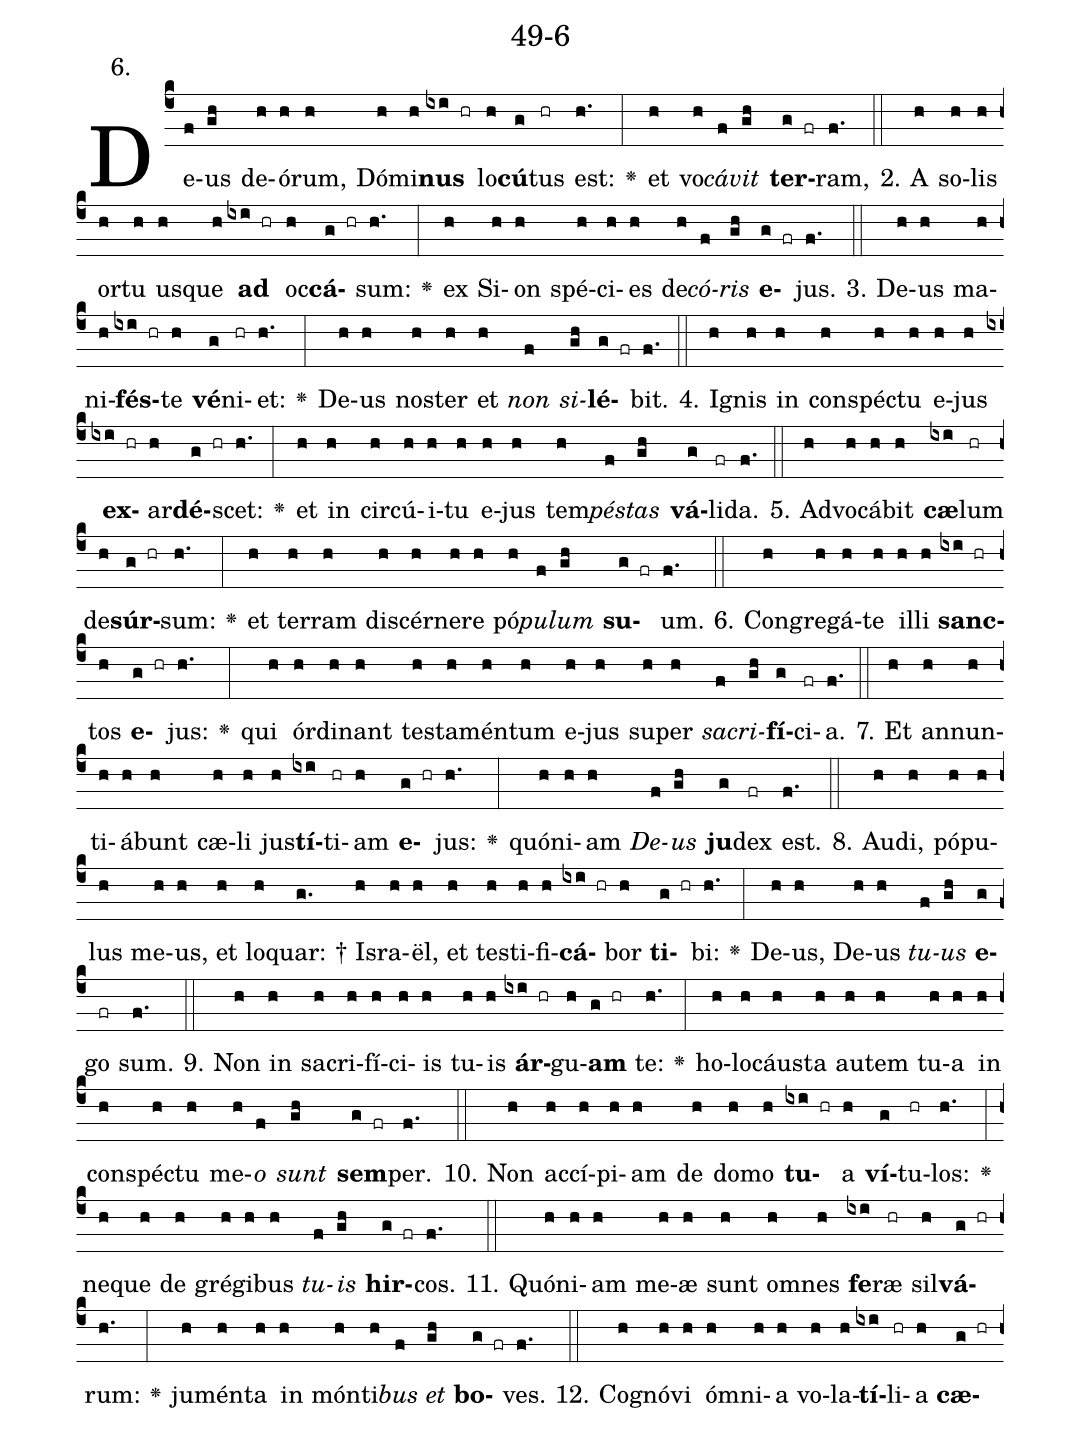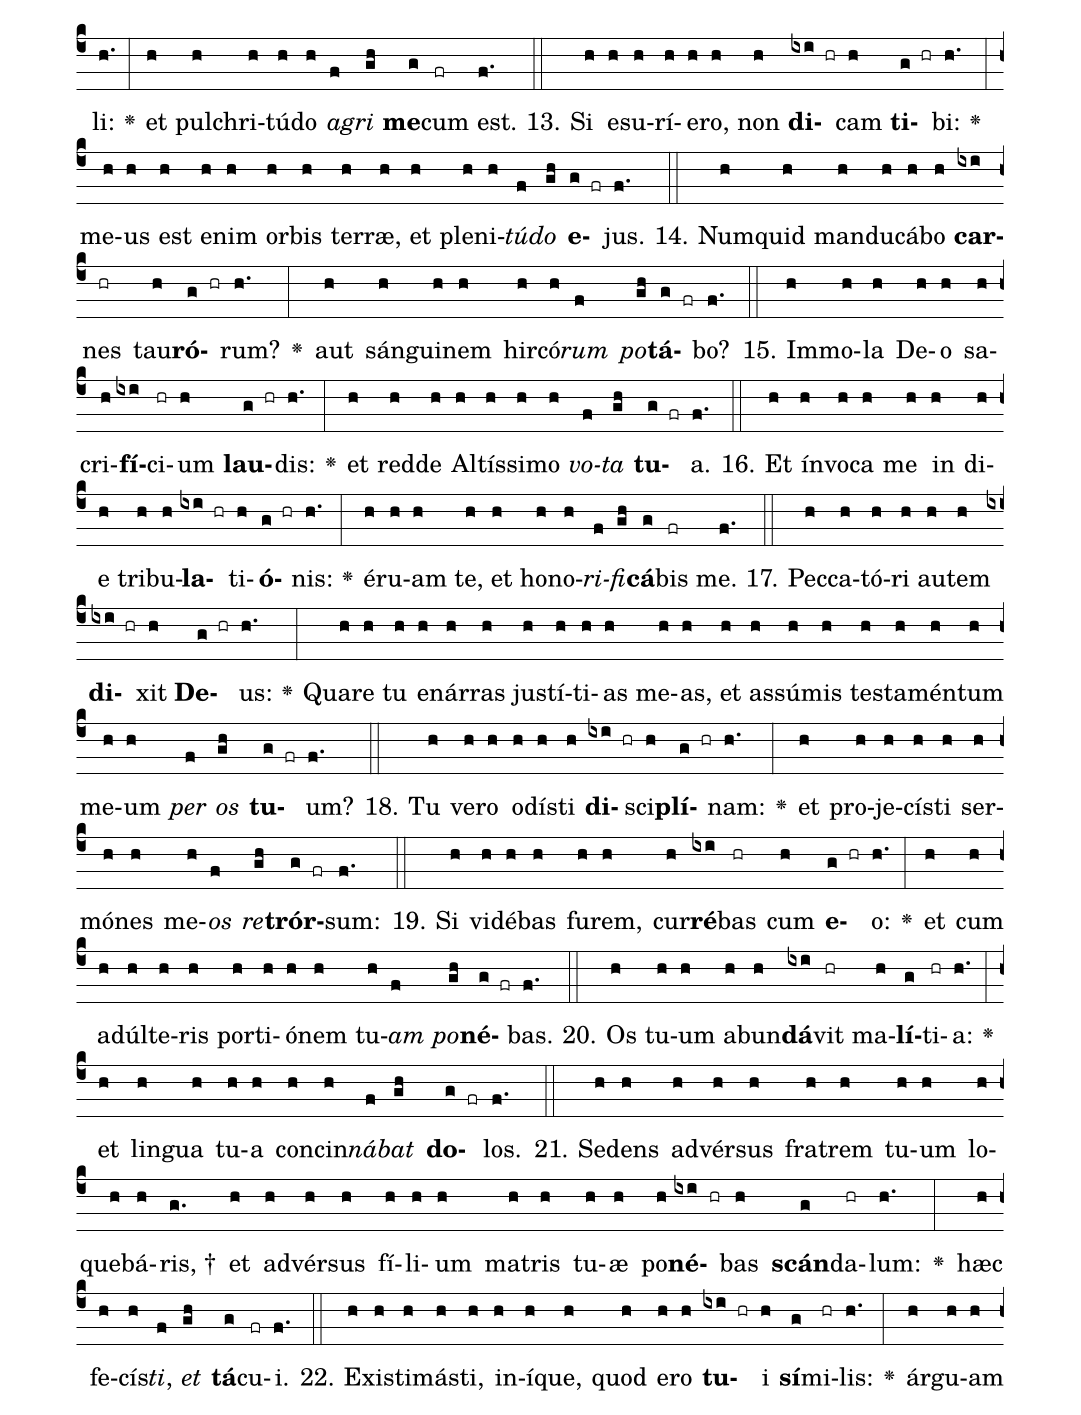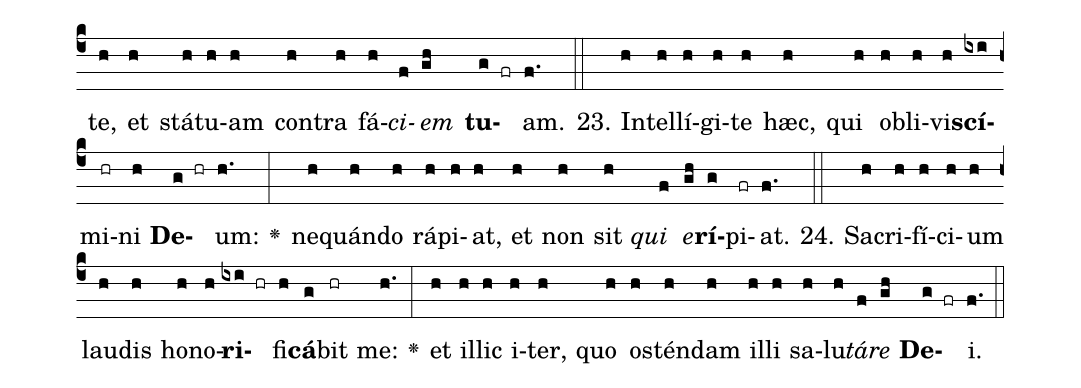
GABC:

name: 49-6;
annotation: 6.;
%%
(c4)De(f)us(gh) de(h)ó(h)rum,(h) Dó(h)mi(h)<b>nus</b>(ixi hr) lo(h)<b>cú</b>(g)tus(hr) est:(h.) <v>\greheightstar</v>(:) et(h) vo(h)<i>cá</i>(f)<i>vit</i>(gh) <b>ter</b>(g fr)ram,(f.) (::)
2. A(h) so(h)lis(h) or(h)tu(h) us(h)que(h) <b>ad</b>(ixi hr) oc(h)<b>cá</b>(g hr)sum:(h.) <v>\greheightstar</v>(:) ex(h) Si(h)on(h) spé(h)ci(h)es(h) de(h)<i>có</i>(f)<i>ris</i>(gh) <b>e</b>(g fr)jus.(f.) (::)
3. De(h)us(h) ma(h)ni(h)<b>fés</b>(ixi hr)te(h) <b>vé</b>(g)ni(hr)et:(h.) <v>\greheightstar</v>(:) De(h)us(h) nos(h)ter(h) et(h) <i>non</i>(f) <i>si</i>(gh)<b>lé</b>(g fr)bit.(f.) (::)
4. I(h)gnis(h) in(h) con(h)spéc(h)tu(h) e(h)jus(h) <b>ex</b>(ixi hr)ar(h)<b>dé</b>(g hr)scet:(h.) <v>\greheightstar</v>(:) et(h) in(h) cir(h)cú(h)i(h)tu(h) e(h)jus(h) tem(h)<i>pés</i>(f)<i>tas</i>(gh) <b>vá</b>(g)li(fr)da.(f.) (::)
5. Ad(h)vo(h)cá(h)bit(h) <b>cæ</b>(ixi)lum(hr) de(h)<b>súr</b>(g hr)sum:(h.) <v>\greheightstar</v>(:) et(h) ter(h)ram(h) di(h)scér(h)ne(h)re(h) pó(h)<i>pu</i>(f)<i>lum</i>(gh) <b>su</b>(g fr)um.(f.) (::)
6. Con(h)gre(h)gá(h)te(h) il(h)li(h) <b>sanc</b>(ixi hr)tos(h) <b>e</b>(g hr)jus:(h.) <v>\greheightstar</v>(:) qui(h) ór(h)di(h)nant(h) tes(h)ta(h)mén(h)tum(h) e(h)jus(h) su(h)per(h) <i>sa</i>(f)<i>cri</i>(gh)<b>fí</b>(g)ci(fr)a.(f.) (::)
7. Et(h) an(h)nun(h)ti(h)á(h)bunt(h) cæ(h)li(h) jus(h)<b>tí</b>(ixi)ti(hr)am(h) <b>e</b>(g hr)jus:(h.) <v>\greheightstar</v>(:) quón(h)i(h)am(h) <i>De</i>(f)<i>us</i>(gh) <b>ju</b>(g)dex(fr) est.(f.) (::)
8. Au(h)di,(h) pó(h)pu(h)lus(h) me(h)us,(h) et(h) lo(h)quar: †(g.) Is(h)ra(h)ël,(h) et(h) tes(h)ti(h)fi(h)<b>cá</b>(ixi hr)bor(h) <b>ti</b>(g hr)bi:(h.) <v>\greheightstar</v>(:) De(h)us,(h) De(h)us(h) <i>tu</i>(f)<i>us</i>(gh) <b>e</b>(g)go(fr) sum.(f.) (::)
9. Non(h) in(h) sa(h)cri(h)fí(h)ci(h)is(h) tu(h)is(h) <b>ár</b>(ixi hr)gu(h)<b>am</b>(g hr) te:(h.) <v>\greheightstar</v>(:) ho(h)lo(h)cáus(h)ta(h) au(h)tem(h) tu(h)a(h) in(h) con(h)spéc(h)tu(h) me(h)<i>o</i>(f) <i>sunt</i>(gh) <b>sem</b>(g fr)per.(f.) (::)
10. Non(h) ac(h)cí(h)pi(h)am(h) de(h) do(h)mo(h) <b>tu</b>(ixi hr)a(h) <b>ví</b>(g)tu(hr)los:(h.) <v>\greheightstar</v>(:) ne(h)que(h) de(h) gré(h)gi(h)bus(h) <i>tu</i>(f)<i>is</i>(gh) <b>hir</b>(g fr)cos.(f.) (::)
11. Quón(h)i(h)am(h) me(h)æ(h) sunt(h) om(h)nes(h) <b>fe</b>(ixi)ræ(hr) sil(h)<b>vá</b>(g hr)rum:(h.) <v>\greheightstar</v>(:) ju(h)mén(h)ta(h) in(h) món(h)ti(h)<i>bus</i>(f) <i>et</i>(gh) <b>bo</b>(g fr)ves.(f.) (::)
12. Co(h)gnó(h)vi(h) óm(h)ni(h)a(h) vo(h)la(h)<b>tí</b>(ixi)li(hr)a(h) <b>cæ</b>(g hr)li:(h.) <v>\greheightstar</v>(:) et(h) pul(h)chri(h)tú(h)do(h) <i>a</i>(f)<i>gri</i>(gh) <b>me</b>(g)cum(fr) est.(f.) (::)
13. Si(h) e(h)su(h)rí(h)e(h)ro,(h) non(h) <b>di</b>(ixi hr)cam(h) <b>ti</b>(g hr)bi:(h.) <v>\greheightstar</v>(:) me(h)us(h) est(h) e(h)nim(h) or(h)bis(h) ter(h)ræ,(h) et(h) ple(h)ni(h)<i>tú</i>(f)<i>do</i>(gh) <b>e</b>(g fr)jus.(f.) (::)
14. Num(h)quid(h) man(h)du(h)cá(h)bo(h) <b>car</b>(ixi)nes(hr) tau(h)<b>ró</b>(g hr)rum?(h.) <v>\greheightstar</v>(:) aut(h) sán(h)gui(h)nem(h) hir(h)có(h)<i>rum</i>(f) <i>po</i>(gh)<b>tá</b>(g fr)bo?(f.) (::)
15. Im(h)mo(h)la(h) De(h)o(h) sa(h)cri(h)<b>fí</b>(ixi)ci(hr)um(h) <b>lau</b>(g hr)dis:(h.) <v>\greheightstar</v>(:) et(h) red(h)de(h) Al(h)tís(h)si(h)mo(h) <i>vo</i>(f)<i>ta</i>(gh) <b>tu</b>(g fr)a.(f.) (::)
16. Et(h) ín(h)vo(h)ca(h) me(h) in(h) di(h)e(h) tri(h)bu(h)<b>la</b>(ixi hr)ti(h)<b>ó</b>(g hr)nis:(h.) <v>\greheightstar</v>(:) é(h)ru(h)am(h) te,(h) et(h) ho(h)no(h)<i>ri</i>(f)<i>fi</i>(gh)<b>cá</b>(g)bis(fr) me.(f.) (::)
17. Pec(h)ca(h)tó(h)ri(h) au(h)tem(h) <b>di</b>(ixi hr)xit(h) <b>De</b>(g hr)us:(h.) <v>\greheightstar</v>(:) Qua(h)re(h) tu(h) e(h)nár(h)ras(h) jus(h)tí(h)ti(h)as(h) me(h)as,(h) et(h) as(h)sú(h)mis(h) tes(h)ta(h)mén(h)tum(h) me(h)um(h) <i>per</i>(f) <i>os</i>(gh) <b>tu</b>(g fr)um?(f.) (::)
18. Tu(h) ve(h)ro(h) o(h)dís(h)ti(h) <b>di</b>(ixi hr)sci(h)<b>plí</b>(g hr)nam:(h.) <v>\greheightstar</v>(:) et(h) pro(h)je(h)cís(h)ti(h) ser(h)mó(h)nes(h) me(h)<i>os</i>(f) <i>re</i>(gh)<b>trór</b>(g fr)sum:(f.) (::)
19. Si(h) vi(h)dé(h)bas(h) fu(h)rem,(h) cur(h)<b>ré</b>(ixi)bas(hr) cum(h) <b>e</b>(g hr)o:(h.) <v>\greheightstar</v>(:) et(h) cum(h) ad(h)úl(h)te(h)ris(h) por(h)ti(h)ó(h)nem(h) tu(h)<i>am</i>(f) <i>po</i>(gh)<b>né</b>(g fr)bas.(f.) (::)
20. Os(h) tu(h)um(h) ab(h)un(h)<b>dá</b>(ixi)vit(hr) ma(h)<b>lí</b>(g)ti(hr)a:(h.) <v>\greheightstar</v>(:) et(h) lin(h)gua(h) tu(h)a(h) con(h)cin(h)<i>ná</i>(f)<i>bat</i>(gh) <b>do</b>(g fr)los.(f.) (::)
21. Se(h)dens(h) ad(h)vér(h)sus(h) fra(h)trem(h) tu(h)um(h) lo(h)que(h)bá(h)ris, †(g.) et(h) ad(h)vér(h)sus(h) fí(h)li(h)um(h) ma(h)tris(h) tu(h)æ(h) po(h)<b>né</b>(ixi hr)bas(h) <b>scán</b>(g)da(hr)lum:(h.) <v>\greheightstar</v>(:) hæc(h) fe(h)cís(h)<i>ti</i>,(f) <i>et</i>(gh) <b>tá</b>(g)cu(fr)i.(f.) (::)
22. Ex(h)is(h)ti(h)más(h)ti,(h) in(h)í(h)que,(h) quod(h) e(h)ro(h) <b>tu</b>(ixi hr)i(h) <b>sí</b>(g)mi(hr)lis:(h.) <v>\greheightstar</v>(:) ár(h)gu(h)am(h) te,(h) et(h) stá(h)tu(h)am(h) con(h)tra(h) fá(h)<i>ci</i>(f)<i>em</i>(gh) <b>tu</b>(g fr)am.(f.) (::)
23. In(h)tel(h)lí(h)gi(h)te(h) hæc,(h) qui(h) ob(h)li(h)vi(h)<b>scí</b>(ixi)mi(hr)ni(h) <b>De</b>(g hr)um:(h.) <v>\greheightstar</v>(:) ne(h)quán(h)do(h) rá(h)pi(h)at,(h) et(h) non(h) sit(h) <i>qui</i>(f) <i>e</i>(gh)<b>rí</b>(g)pi(fr)at.(f.) (::)
24. Sa(h)cri(h)fí(h)ci(h)um(h) lau(h)dis(h) ho(h)no(h)<b>ri</b>(ixi hr)fi(h)<b>cá</b>(g)bit(hr) me:(h.) <v>\greheightstar</v>(:) et(h) il(h)lic(h) i(h)ter,(h) quo(h) os(h)tén(h)dam(h) il(h)li(h) sa(h)lu(h)<i>tá</i>(f)<i>re</i>(gh) <b>De</b>(g fr)i.(f.) (::)
